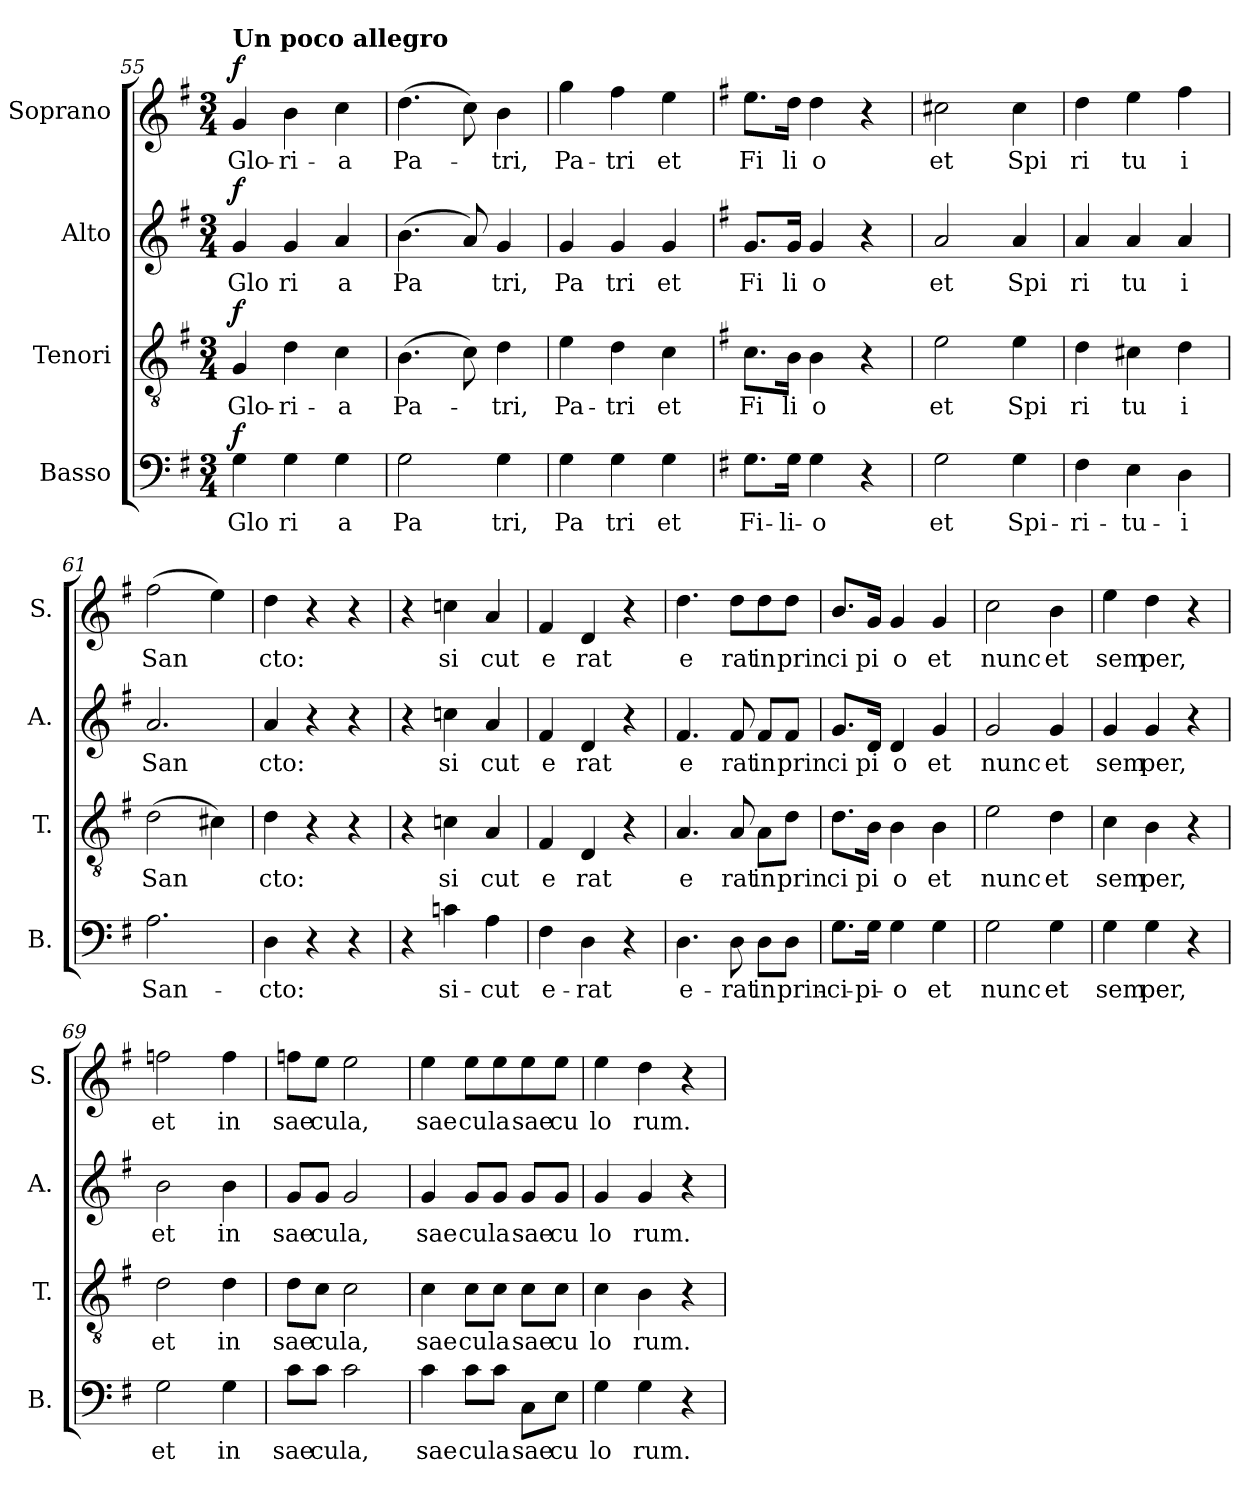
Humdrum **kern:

**kern	**text	**dynam	**kern	**text	**dynam	**kern	**text	**dynam	**kern	**text	**dynam
*part4	*part4	*part4	*part3	*part3	*part3	*part2	*part2	*part2	*part1	*part1	*part1
*staff4	*staff4	*staff4	*staff3	*staff3	*staff3	*staff2	*staff2	*staff2	*staff1	*staff1	*staff1
*I"Basso	*	*	*I"Tenori	*	*	*I"Alto	*	*	*I"Soprano	*	*
*I'B.	*	*	*I'T.	*	*	*I'A.	*	*	*I'S.	*	*
*clefF4	*	*	*clefGv2	*	*	*clefG2	*	*	*clefG2	*	*
*k[f#]	*	*	*k[f#]	*	*	*k[f#]	*	*	*k[f#]	*	*
*G:	*	*	*G:	*	*	*G:	*	*	*G:	*	*
*M3/4	*	*	*M3/4	*	*	*M3/4	*	*	*M3/4	*	*
=55	=55	=55	=55	=55	=55	=55	=55	=55	=55	=55	=55
!	!	!	!	!	!	!	!	!	!LO:TX:a:B:t=Un poco allegro	!	!
!	!LO:LY:b:cj	!LO:DY:a	!	!LO:LY:b:cj	!LO:DY:a	!	!LO:LY:b:cj	!LO:DY:a	!	!LO:LY:b:cj	!LO:DY:a
4G\	Glo	f	4G/	Glo-	f	4g/	Glo	f	4g/	Glo-	f
!	!LO:LY:b:cj	!	!	!LO:LY:b:cj	!	!	!LO:LY:b:cj	!	!	!LO:LY:b:cj	!
4G\	ri	.	4d\	-ri-	.	4g/	ri	.	4b\	-ri-	.
!	!LO:LY:b:cj	!	!	!LO:LY:b:cj	!	!	!LO:LY:b:cj	!	!	!LO:LY:b:cj	!
4G\	a	.	4c\	-a	.	4a/	a	.	4cc\	-a	.
=56	=56	=56	=56	=56	=56	=56	=56	=56	=56	=56	=56
!	!LO:LY:b:cj	!	!	!LO:LY:b	!	!	!LO:LY:b	!	!	!LO:LY:b	!
2G\	Pa	.	(>4.B\	Pa-	.	(>4.b\	Pa	.	(>4.dd\	Pa-	.
.	.	.	8c\)	.	.	8a/)	.	.	8cc\)	.	.
!	!LO:LY:b:cj	!	!	!LO:LY:b:cj	!	!	!LO:LY:b:cj	!	!	!LO:LY:b:cj	!
4G\	tri,	.	4d\	-tri,	.	4g/	tri,	.	4b\	-tri,	.
=57	=57	=57	=57	=57	=57	=57	=57	=57	=57	=57	=57
!	!LO:LY:b:cj	!	!	!LO:LY:b:cj	!	!	!LO:LY:b:cj	!	!	!LO:LY:b:cj	!
4G\	Pa	.	4e\	Pa-	.	4g/	Pa	.	4gg\	Pa-	.
!	!LO:LY:b:cj	!	!	!LO:LY:b:cj	!	!	!LO:LY:b:cj	!	!	!LO:LY:b:cj	!
4G\	tri	.	4d\	-tri	.	4g/	tri	.	4ff#\	-tri	.
!	!LO:LY:b:cj	!	!	!LO:LY:b:cj	!	!	!LO:LY:b:cj	!	!	!LO:LY:b:cj	!
4G\	et	.	4c\	et	.	4g/	et	.	4ee\	et	.
!!LO:LB:g=z
=58	=58	=58	=58	=58	=58	=58	=58	=58	=58	=58	=58
*k[f#]	*	*	*k[f#]	*	*	*k[f#]	*	*	*k[f#]	*	*
*G:	*	*	*G:	*	*	*G:	*	*	*G:	*	*
!	!LO:LY:b:cj	!	!	!LO:LY:b:cj	!	!	!LO:LY:b:cj	!	!	!LO:LY:b:cj	!
8.G\L	Fi-	.	8.c\L	Fi	.	8.g/L	Fi	.	8.ee\L	Fi	.
!	!LO:LY:b:cj	!	!	!LO:LY:b:cj	!	!	!LO:LY:b:cj	!	!	!LO:LY:b:cj	!
16G\Jk	-li-	.	16B\Jk	li	.	16g/Jk	li	.	16dd\J	li	.
!	!LO:LY:b:cj	!	!	!LO:LY:b:cj	!	!	!LO:LY:b:cj	!	!	!LO:LY:b:cj	!
4G\	-o	.	4B\	o	.	4g/	o	.	4dd\	o	.
4r	.	.	4r	.	.	4r	.	.	4r	.	.
=59	=59	=59	=59	=59	=59	=59	=59	=59	=59	=59	=59
!	!LO:LY:b:cj	!	!	!LO:LY:b:cj	!	!	!LO:LY:b:cj	!	!	!LO:LY:b:cj	!
2G\	et	.	2e\	et	.	2a/	et	.	2cc#X\	et	.
!	!LO:LY:b:cj	!	!	!LO:LY:b:cj	!	!	!LO:LY:b:cj	!	!	!LO:LY:b:cj	!
4G\	Spi-	.	4e\	Spi	.	4a/	Spi	.	4cc#\	Spi	.
=60	=60	=60	=60	=60	=60	=60	=60	=60	=60	=60	=60
!	!LO:LY:b:cj	!	!	!LO:LY:b:cj	!	!	!LO:LY:b:cj	!	!	!LO:LY:b:cj	!
4F#\	-ri-	.	4d\	ri	.	4a/	ri	.	4dd\	ri	.
!	!LO:LY:b:cj	!	!	!LO:LY:b:cj	!	!	!LO:LY:b:cj	!	!	!LO:LY:b:cj	!
4E\	-tu-	.	4c#X\	tu	.	4a/	tu	.	4ee\	tu	.
!	!LO:LY:b:cj	!	!	!LO:LY:b:cj	!	!	!LO:LY:b:cj	!	!	!LO:LY:b:cj	!
4D\	-i	.	4d\	i	.	4a/	i	.	4ff#\	i	.
=61	=61	=61	=61	=61	=61	=61	=61	=61	=61	=61	=61
!	!LO:LY:b:cj	!	!	!LO:LY:b	!	!	!LO:LY:b:cj	!	!	!LO:LY:b	!
2.A\	San-	.	(>2d\	San	.	2.a/	San	.	(>2ff#\	San	.
.	.	.	4c#X\)	.	.	.	.	.	4ee\)	.	.
=62	=62	=62	=62	=62	=62	=62	=62	=62	=62	=62	=62
!	!LO:LY:b:cj	!	!	!LO:LY:b:cj	!	!	!LO:LY:b:cj	!	!	!LO:LY:b:cj	!
4D\	-cto:	.	4d\	cto:	.	4a/	cto:	.	4dd\	cto:	.
4r	.	.	4r	.	.	4r	.	.	4r	.	.
4r	.	.	4r	.	.	4r	.	.	4r	.	.
=63	=63	=63	=63	=63	=63	=63	=63	=63	=63	=63	=63
4r	.	.	4r	.	.	4r	.	.	4r	.	.
!	!LO:LY:b:cj	!	!	!LO:LY:b:cj	!	!	!LO:LY:b:cj	!	!	!LO:LY:b:cj	!
4cn\	si-	.	4cn\	si	.	4ccn\	si	.	4ccn\	si	.
!	!LO:LY:b:cj	!	!	!LO:LY:b:cj	!	!	!LO:LY:b:cj	!	!	!LO:LY:b:cj	!
4A\	-cut	.	4A/	cut	.	4a/	cut	.	4a/	cut	.
=64	=64	=64	=64	=64	=64	=64	=64	=64	=64	=64	=64
!	!LO:LY:b:cj	!	!	!LO:LY:b:cj	!	!	!LO:LY:b:cj	!	!	!LO:LY:b:cj	!
4F#\	e-	.	4F#/	e	.	4f#/	e	.	4f#/	e	.
!	!LO:LY:b:cj	!	!	!LO:LY:b:cj	!	!	!LO:LY:b:cj	!	!	!LO:LY:b:cj	!
4D\	-rat	.	4D/	rat	.	4d/	rat	.	4d/	rat	.
4r	.	.	4r	.	.	4r	.	.	4r	.	.
=65	=65	=65	=65	=65	=65	=65	=65	=65	=65	=65	=65
!	!LO:LY:b:cj	!	!	!LO:LY:b:cj	!	!	!LO:LY:b:cj	!	!	!LO:LY:b:cj	!
4.D\	e-	.	4.A/	e	.	4.f#/	e	.	4.dd\	e	.
!	!LO:LY:b:cj	!	!	!LO:LY:b:cj	!	!	!LO:LY:b:cj	!	!	!LO:LY:b:cj	!
8D\	-rat	.	8A/	rat	.	8f#/	rat	.	8dd\L	rat	.
!	!LO:LY:b:cj	!	!	!LO:LY:b:cj	!	!	!LO:LY:b:cj	!	!	!LO:LY:b:cj	!
8D\L	in	.	8A\L	in	.	8f#/L	in	.	8dd\	in	.
!	!LO:LY:b:cj	!	!	!LO:LY:b:cj	!	!	!LO:LY:b:cj	!	!	!LO:LY:b:cj	!
8D\J	prin-	.	8d\J	prin	.	8f#/J	prin	.	8dd\J	prin	.
=66	=66	=66	=66	=66	=66	=66	=66	=66	=66	=66	=66
!	!LO:LY:b:cj	!	!	!LO:LY:b:cj	!	!	!LO:LY:b:cj	!	!	!LO:LY:b:cj	!
8.G\L	-ci-	.	8.d\L	ci	.	8.g/L	ci	.	8.b/L	ci	.
!	!LO:LY:b:cj	!	!	!LO:LY:b:cj	!	!	!LO:LY:b:cj	!	!	!LO:LY:b:cj	!
16G\Jk	-pi-	.	16B\Jk	pi	.	16d/Jk	pi	.	16g/J	pi	.
!	!LO:LY:b:cj	!	!	!LO:LY:b:cj	!	!	!LO:LY:b:cj	!	!	!LO:LY:b:cj	!
4G\	-o	.	4B\	o	.	4d/	o	.	4g/	o	.
!	!LO:LY:b:cj	!	!	!LO:LY:b:cj	!	!	!LO:LY:b:cj	!	!	!LO:LY:b:cj	!
4G\	et	.	4B\	et	.	4g/	et	.	4g/	et	.
=67	=67	=67	=67	=67	=67	=67	=67	=67	=67	=67	=67
!	!LO:LY:b:cj	!	!	!LO:LY:b:cj	!	!	!LO:LY:b:cj	!	!	!LO:LY:b:cj	!
2G\	nunc	.	2e\	nunc	.	2g/	nunc	.	2cc\	nunc	.
!	!LO:LY:b:cj	!	!	!LO:LY:b:cj	!	!	!LO:LY:b:cj	!	!	!LO:LY:b:cj	!
4G\	et	.	4d\	et	.	4g/	et	.	4b\	et	.
!!LO:LB:g=z
=68	=68	=68	=68	=68	=68	=68	=68	=68	=68	=68	=68
!	!LO:LY:b:cj	!	!	!LO:LY:b:cj	!	!	!LO:LY:b:cj	!	!	!LO:LY:b:cj	!
4G\	sem	.	4c\	sem	.	4g/	sem	.	4ee\	sem	.
!	!LO:LY:b:cj	!	!	!LO:LY:b:cj	!	!	!LO:LY:b:cj	!	!	!LO:LY:b:cj	!
4G\	per,	.	4B\	per,	.	4g/	per,	.	4dd\	per,	.
4r	.	.	4r	.	.	4r	.	.	4r	.	.
=69	=69	=69	=69	=69	=69	=69	=69	=69	=69	=69	=69
!	!LO:LY:b:cj	!	!	!LO:LY:b:cj	!	!	!LO:LY:b:cj	!	!	!LO:LY:b:cj	!
2G\	et	.	2d\	et	.	2b\	et	.	2ffn\	et	.
!	!LO:LY:b:cj	!	!	!LO:LY:b:cj	!	!	!LO:LY:b:cj	!	!	!LO:LY:b:cj	!
4G\	in	.	4d\	in	.	4b\	in	.	4ff\	in	.
=70	=70	=70	=70	=70	=70	=70	=70	=70	=70	=70	=70
!	!LO:LY:b:cj	!	!	!LO:LY:b:cj	!	!	!LO:LY:b:cj	!	!	!LO:LY:b:cj	!
8c\L	sae	.	8d\L	sae	.	8g/L	sae	.	8ffn\L	sae	.
!	!LO:LY:b	!	!	!LO:LY:b	!	!	!LO:LY:b	!	!	!LO:LY:b	!
8c\J	cula,	.	8c\J	cula,	.	8g/J	cula,	.	8ee\J	cula,	.
2c\	.	.	2c\	.	.	2g/	.	.	2ee\	.	.
=71	=71	=71	=71	=71	=71	=71	=71	=71	=71	=71	=71
!	!LO:LY:b:cj	!	!	!LO:LY:b:cj	!	!	!LO:LY:b:cj	!	!	!LO:LY:b:cj	!
4c\	sae	.	4c\	sae	.	4g/	sae	.	4ee\	sae	.
!	!LO:LY:b:cj	!	!	!LO:LY:b:cj	!	!	!LO:LY:b:cj	!	!	!LO:LY:b:cj	!
8c\L	cu	.	8c\L	cu	.	8g/L	cu	.	8ee\L	cu	.
!	!LO:LY:b:cj	!	!	!LO:LY:b:cj	!	!	!LO:LY:b:cj	!	!	!LO:LY:b:cj	!
8c\J	la	.	8c\J	la	.	8g/J	la	.	8ee\	la	.
!	!LO:LY:b:cj	!	!	!LO:LY:b:cj	!	!	!LO:LY:b:cj	!	!	!LO:LY:b:cj	!
8C\L	sae	.	8c\L	sae	.	8g/L	sae	.	8ee\	sae	.
!	!LO:LY:b:cj	!	!	!LO:LY:b:cj	!	!	!LO:LY:b:cj	!	!	!LO:LY:b:cj	!
8E\J	cu	.	8c\J	cu	.	8g/J	cu	.	8ee\J	cu	.
=72	=72	=72	=72	=72	=72	=72	=72	=72	=72	=72	=72
!	!LO:LY:b:cj	!	!	!LO:LY:b:cj	!	!	!LO:LY:b:cj	!	!	!LO:LY:b:cj	!
4G\	lo	.	4c\	lo	.	4g/	lo	.	4ee\	lo	.
!	!LO:LY:b:cj	!	!	!LO:LY:b:cj	!	!	!LO:LY:b:cj	!	!	!LO:LY:b:cj	!
4G\	rum.	.	4B\	rum.	.	4g/	rum.	.	4dd\	rum.	.
4r	.	.	4r	.	.	4r	.	.	4r	.	.
=	=	=	=	=	=	=	=	=	=	=	=
*-	*-	*-	*-	*-	*-	*-	*-	*-	*-	*-	*-
